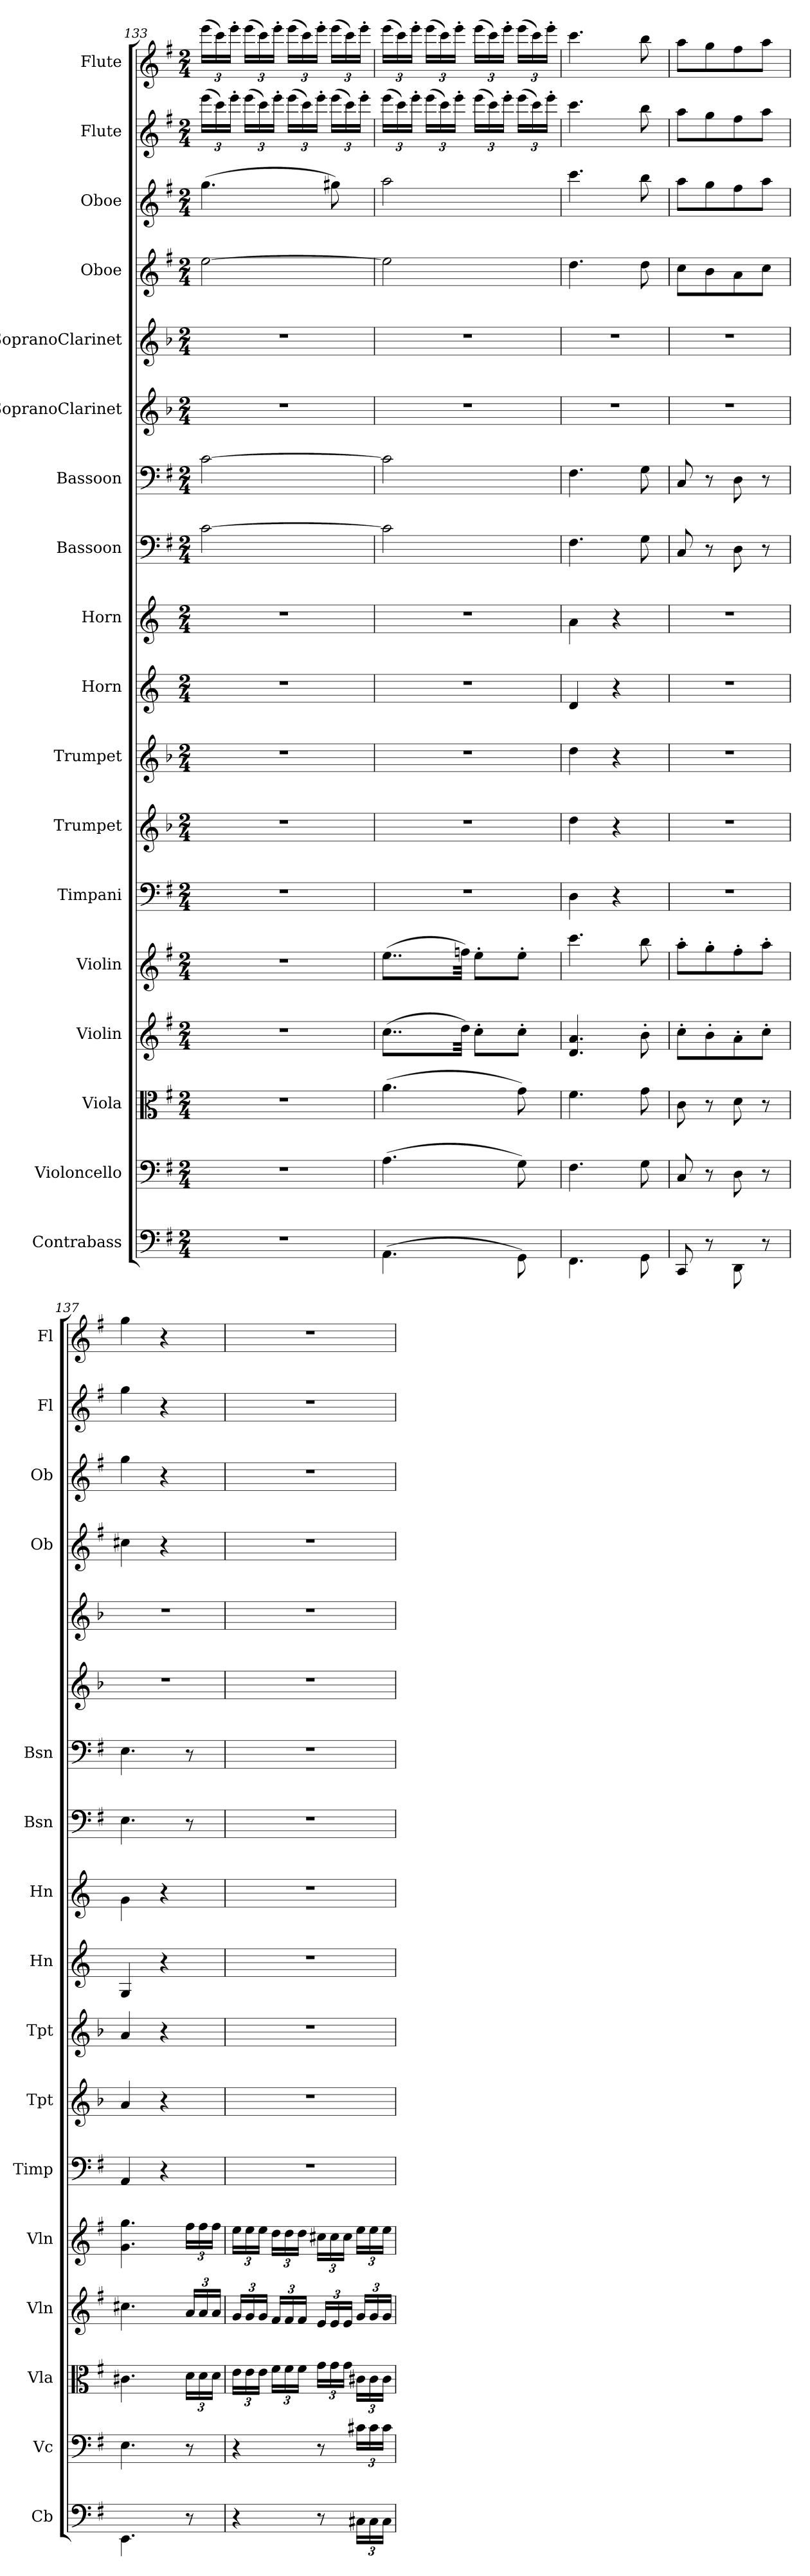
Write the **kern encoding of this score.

**kern	**kern	**kern	**kern	**kern	**kern	**kern	**kern	**kern	**kern	**kern	**kern	**kern	**kern	**kern	**kern	**kern	**kern
*part18	*part17	*part16	*part15	*part14	*part13	*part12	*part11	*part10	*part9	*part8	*part7	*part6	*part5	*part4	*part3	*part2	*part1
*staff18	*staff17	*staff16	*staff15	*staff14	*staff13	*staff12	*staff11	*staff10	*staff9	*staff8	*staff7	*staff6	*staff5	*staff4	*staff3	*staff2	*staff1
*I"Contrabass	*I"Violoncello	*I"Viola	*I"Violin	*I"Violin	*I"Timpani	*I"Trumpet	*I"Trumpet	*I"Horn	*I"Horn	*I"Bassoon	*I"Bassoon	*I"SopranoClarinet	*I"SopranoClarinet	*I"Oboe	*I"Oboe	*I"Flute	*I"Flute
*I'Cb	*I'Vc	*I'Vla	*I'Vln	*I'Vln	*I'Timp	*I'Tpt	*I'Tpt	*I'Hn	*I'Hn	*I'Bsn	*I'Bsn	*	*	*I'Ob	*I'Ob	*I'Fl	*I'Fl
*clefF4	*clefF4	*clefC3	*clefG2	*clefG2	*clefF4	*clefG2	*clefG2	*clefG2	*clefG2	*clefF4	*clefF4	*clefG2	*clefG2	*clefG2	*clefG2	*clefG2	*clefG2
*k[f#]	*k[f#]	*k[f#]	*k[f#]	*k[f#]	*k[f#]	*k[b-]	*k[b-]	*k[]	*k[]	*k[f#]	*k[f#]	*k[b-]	*k[b-]	*k[f#]	*k[f#]	*k[f#]	*k[f#]
*M2/4	*M2/4	*M2/4	*M2/4	*M2/4	*M2/4	*M2/4	*M2/4	*M2/4	*M2/4	*M2/4	*M2/4	*M2/4	*M2/4	*M2/4	*M2/4	*M2/4	*M2/4
=133	=133	=133	=133	=133	=133	=133	=133	=133	=133	=133	=133	=133	=133	=133	=133	=133	=133
2r	2r	2r	2r	2r	2r	2r	2r	2r	2r	[2c\	[2c\	2r	2r	[2ee\	(4.gg\	(24eee\LL	(24eee\LL
.	.	.	.	.	.	.	.	.	.	.	.	.	.	.	.	24ccc\)	24ccc\)
.	.	.	.	.	.	.	.	.	.	.	.	.	.	.	.	24eee'\JJ	24eee'\JJ
.	.	.	.	.	.	.	.	.	.	.	.	.	.	.	.	(24eee\LL	(24eee\LL
.	.	.	.	.	.	.	.	.	.	.	.	.	.	.	.	24ccc\)	24ccc\)
.	.	.	.	.	.	.	.	.	.	.	.	.	.	.	.	24eee'\JJ	24eee'\JJ
.	.	.	.	.	.	.	.	.	.	.	.	.	.	.	.	(24eee\LL	(24eee\LL
.	.	.	.	.	.	.	.	.	.	.	.	.	.	.	.	24ccc\)	24ccc\)
.	.	.	.	.	.	.	.	.	.	.	.	.	.	.	.	24eee'\JJ	24eee'\JJ
.	.	.	.	.	.	.	.	.	.	.	.	.	.	.	8gg#X\)	(24eee\LL	(24eee\LL
.	.	.	.	.	.	.	.	.	.	.	.	.	.	.	.	24ccc\)	24ccc\)
.	.	.	.	.	.	.	.	.	.	.	.	.	.	.	.	24eee'\JJ	24eee'\JJ
=134	=134	=134	=134	=134	=134	=134	=134	=134	=134	=134	=134	=134	=134	=134	=134	=134	=134
(4.AA\	(4.A\	(4.a\	(8..cc\L	(8..ee\L	2r	2r	2r	2r	2r	2c\]	2c\]	2r	2r	2ee\]	2aa\	(24eee\LL	(24eee\LL
.	.	.	.	.	.	.	.	.	.	.	.	.	.	.	.	24ccc\)	24ccc\)
.	.	.	.	.	.	.	.	.	.	.	.	.	.	.	.	24eee'\JJ	24eee'\JJ
.	.	.	.	.	.	.	.	.	.	.	.	.	.	.	.	(24eee\LL	(24eee\LL
.	.	.	.	.	.	.	.	.	.	.	.	.	.	.	.	24ccc\)	24ccc\)
.	.	.	.	.	.	.	.	.	.	.	.	.	.	.	.	24eee'\JJ	24eee'\JJ
.	.	.	32dd\Jkk)	32ffn\Jkk)	.	.	.	.	.	.	.	.	.	.	.	.	.
.	.	.	8cc'\L	8ee'\L	.	.	.	.	.	.	.	.	.	.	.	(24eee\LL	(24eee\LL
.	.	.	.	.	.	.	.	.	.	.	.	.	.	.	.	24ccc\)	24ccc\)
.	.	.	.	.	.	.	.	.	.	.	.	.	.	.	.	24eee'\JJ	24eee'\JJ
8GG\)	8G\)	8g\)	8cc'\J	8ee'\J	.	.	.	.	.	.	.	.	.	.	.	(24eee\LL	(24eee\LL
.	.	.	.	.	.	.	.	.	.	.	.	.	.	.	.	24ccc\)	24ccc\)
.	.	.	.	.	.	.	.	.	.	.	.	.	.	.	.	24eee'\JJ	24eee'\JJ
=135	=135	=135	=135	=135	=135	=135	=135	=135	=135	=135	=135	=135	=135	=135	=135	=135	=135
4.FF#\	4.F#\	4.f#\	4.d/ 4.a/	4.ccc\	4D\	4dd\	4dd\	4d/	4a\	4.F#\	4.F#\	2r	2r	4.dd\	4.ccc\	4.ccc\	4.ccc\
.	.	.	.	.	4r	4r	4r	4r	4r	.	.	.	.	.	.	.	.
8GG\	8G\	8g\	8b'\	8bb\	.	.	.	.	.	8G\	8G\	.	.	8dd\	8bb\	8bb\	8bb\
=136	=136	=136	=136	=136	=136	=136	=136	=136	=136	=136	=136	=136	=136	=136	=136	=136	=136
8CC/	8C/	8c\	8cc'\L	8aa'\L	2r	2r	2r	2r	2r	8C/	8C/	2r	2r	8cc\L	8aa\L	8aa\L	8aa\L
8r	8r	8r	8b'\	8gg'\	.	.	.	.	.	8r	8r	.	.	8b\	8gg\	8gg\	8gg\
8DD\	8D\	8d\	8a'\	8ff#'\	.	.	.	.	.	8D\	8D\	.	.	8a\	8ff#\	8ff#\	8ff#\
8r	8r	8r	8cc'\J	8aa'\J	.	.	.	.	.	8r	8r	.	.	8cc\J	8aa\J	8aa\J	8aa\J
=137	=137	=137	=137	=137	=137	=137	=137	=137	=137	=137	=137	=137	=137	=137	=137	=137	=137
4.EE\	4.E\	4.c#X\	4.cc#X\	4.g\ 4.gg\	4AA/	4a/	4a/	4G/	4g\	4.E\	4.E\	2r	2r	4cc#X\	4gg\	4gg\	4gg\
.	.	.	.	.	4r	4r	4r	4r	4r	.	.	.	.	4r	4r	4r	4r
8r	8r	24d\LL	24a/LL	24ff#\LL	.	.	.	.	.	8r	8r	.	.	.	.	.	.
.	.	24d\	24a/	24ff#\	.	.	.	.	.	.	.	.	.	.	.	.	.
.	.	24d\JJ	24a/JJ	24ff#\JJ	.	.	.	.	.	.	.	.	.	.	.	.	.
=138	=138	=138	=138	=138	=138	=138	=138	=138	=138	=138	=138	=138	=138	=138	=138	=138	=138
4r	4r	24e\LL	24g/LL	24ee\LL	2r	2r	2r	2r	2r	2r	2r	2r	2r	2r	2r	2r	2r
.	.	24e\	24g/	24ee\	.	.	.	.	.	.	.	.	.	.	.	.	.
.	.	24e\JJ	24g/JJ	24ee\JJ	.	.	.	.	.	.	.	.	.	.	.	.	.
.	.	24f#\LL	24f#/LL	24dd\LL	.	.	.	.	.	.	.	.	.	.	.	.	.
.	.	24f#\	24f#/	24dd\	.	.	.	.	.	.	.	.	.	.	.	.	.
.	.	24f#\JJ	24f#/JJ	24dd\JJ	.	.	.	.	.	.	.	.	.	.	.	.	.
8r	8r	24g\LL	24e/LL	24cc#X\LL	.	.	.	.	.	.	.	.	.	.	.	.	.
.	.	24g\	24e/	24cc#\	.	.	.	.	.	.	.	.	.	.	.	.	.
.	.	24g\JJ	24e/JJ	24cc#\JJ	.	.	.	.	.	.	.	.	.	.	.	.	.
24C#X\LL	24c#X\LL	24c#X\LL	24g/LL	24ee\LL	.	.	.	.	.	.	.	.	.	.	.	.	.
24C#\	24c#\	24c#\	24g/	24ee\	.	.	.	.	.	.	.	.	.	.	.	.	.
24C#\JJ	24c#\JJ	24c#\JJ	24g/JJ	24ee\JJ	.	.	.	.	.	.	.	.	.	.	.	.	.
=	=	=	=	=	=	=	=	=	=	=	=	=	=	=	=	=	=
*-	*-	*-	*-	*-	*-	*-	*-	*-	*-	*-	*-	*-	*-	*-	*-	*-	*-
